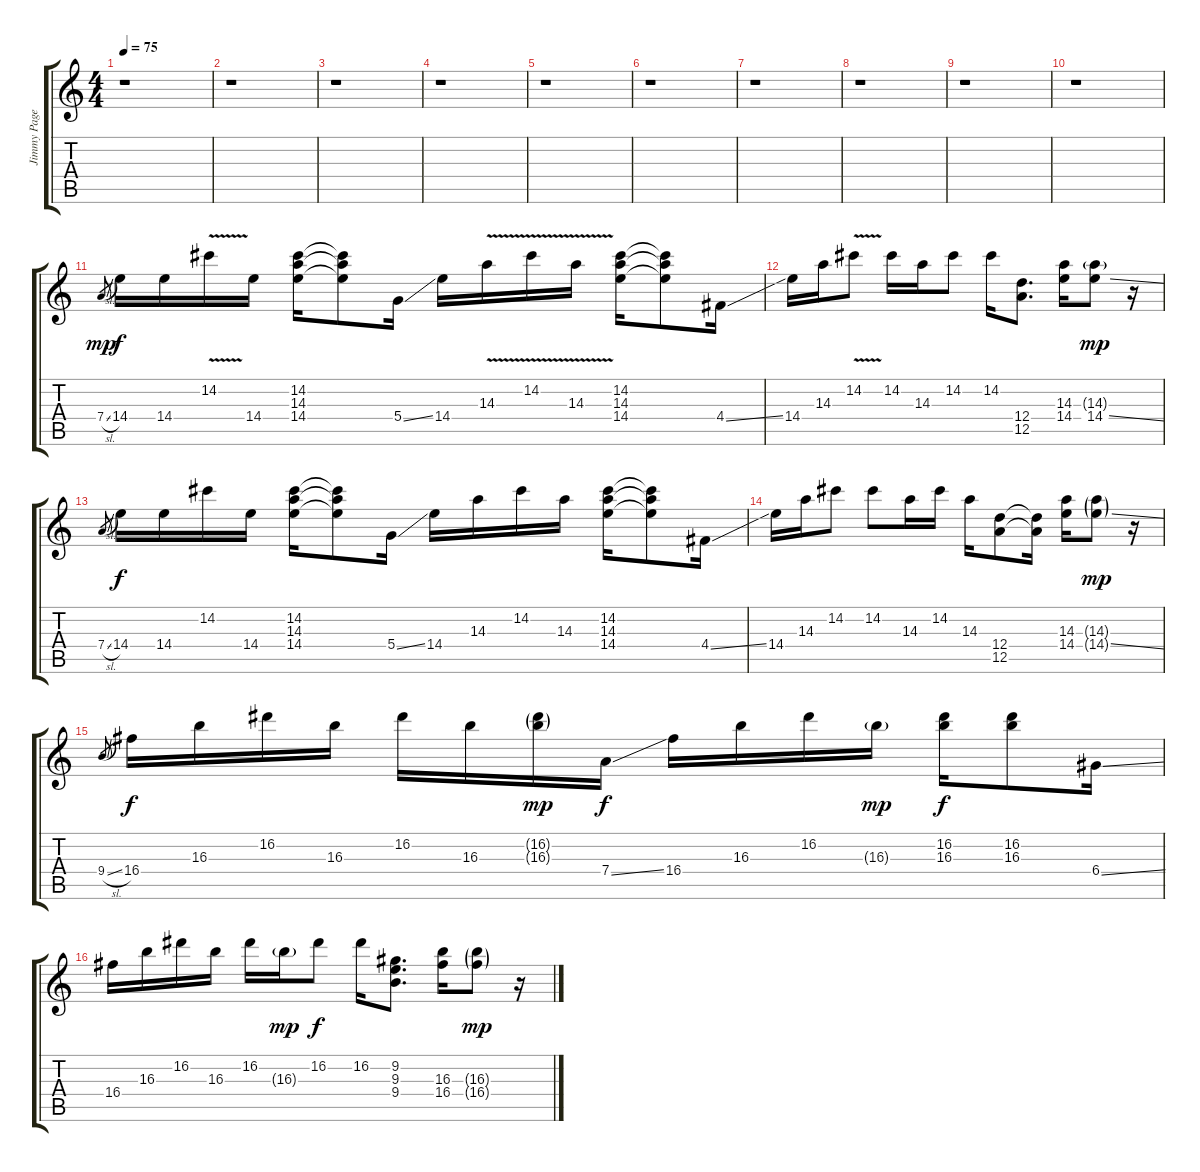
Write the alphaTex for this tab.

\track ("Jimmy Page (Distorted Electric Guitar 2)" "Jimmy Page") {instrument distortionguitar}
\staff {score tabs}
\tuning (E4 B3 G3 D3 A2 E2) {hide}
\ts (4 4)
\tempo 75
\clef g2
\ks c
r.1{dy mp} |
r.1 |
r.1 |
r.1 |
r.1 |
r.1 |
r.1 |
r.1 |
r.1 |
r.1 |
7.4{sl}.8{gr} 14.4.16{dy f} 14.4.16 14.2{v}.16 14.4.16 (14.2 14.3 14.4).16 (14.2{t} 14.3{t} 14.4{t}).8 5.4{ss}.16 14.4.16 14.3{v}.16 14.2{v}.16 14.3{v}.16 (14.2 14.3 14.4).16 (14.2{t} 14.3{t} 14.4{t}).8 4.4{ss}.16 |
14.4.16 14.3.16 14.2{v}.8 14.2.16 14.3.16 14.2.8 14.2.16 (12.4 12.5).8{d} (14.3 14.4).16 (14.3{g} 14.4{ss}).8{dy mp} r.16 |
7.4{sl}.8{gr} 14.4.16{dy f} 14.4.16 14.2.16 14.4.16 (14.2 14.3 14.4).16 (14.2{t} 14.3{t} 14.4{t}).8 5.4{ss}.16 14.4.16 14.3.16 14.2.16 14.3.16 (14.2 14.3 14.4).16 (14.2{t} 14.3{t} 14.4{t}).8 4.4{ss}.16 |
14.4.16 14.3.16 14.2.8 14.2.8 14.3.16 14.2.16 14.3.16 (12.4 12.5).8 (12.4{t} 12.5{t}).16 (14.3 14.4).16 (14.3{g} 14.4{ss g}).8{dy mp} r.16 |
9.4{sl}.8{gr} 16.4.16{dy f} 16.3.16 16.2.16 16.3.16 16.2.16 16.3.16 (16.2{g} 16.3{g}).16{dy mp} 7.4{ss}.16{dy f} 16.4.16 16.3.16 16.2.16 16.3{g}.16{dy mp} (16.2 16.3).16{dy f} (16.2 16.3).8 6.4{ss}.16 |
16.4.16 16.3.16 16.2.16 16.3.16 16.2.16 16.3{g}.16{dy mp} 16.2.8{dy f} 16.2.16 (9.2 9.3 9.4).8{d} (16.3 16.4).16 (16.3{g} 16.4{g}).8{dy mp} r.16
